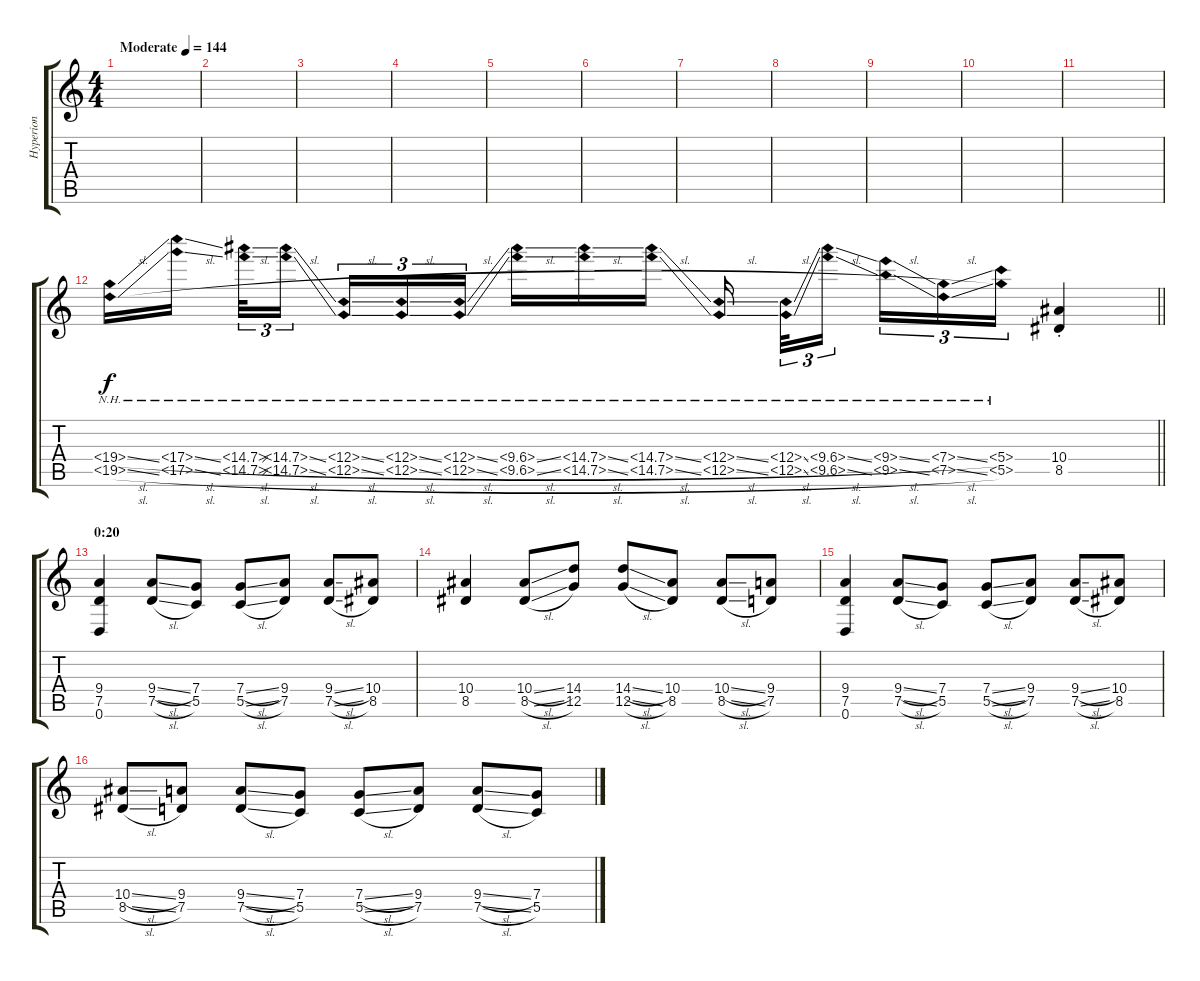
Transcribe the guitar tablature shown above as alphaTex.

\track ("Hyperion" "Hyperion") {instrument distortionguitar}
\staff {score tabs}
\tuning (D4 A3 F3 C3 G2 D2) {hide}
\ts (4 4)
\tempo (144 "Moderate")
\clef g2
\ks c
|
|
|
|
|
|
|
|
|
|
|
\barLineRight lightlight
(19.4{nh sl} 19.5{nh sl}).16 (17.4{nh sl} 17.5{nh sl}).16{beam splitsecondary} (15.4{nh sl} 15.5{nh sl}).32{tu (3 2)} (14.4{nh sl} 14.5{nh sl}).16{tu (3 2) beam splitsecondary} (13.4{nh sl} 13.5{nh sl}).16{tu (3 2)} (12.4{nh sl} 12.5{nh sl}).16{tu (3 2)} (11.4{nh sl} 11.5{nh sl}).16{tu (3 2) beam splitsecondary} (10.4{nh sl} 10.5{nh sl}).16 (15.4{nh sl} 15.5{nh sl}).16 (14.4{nh sl} 14.5{nh sl}).16 (13.4{nh sl} 13.5{nh sl}).16{beam splitsecondary} (12.4{nh sl} 12.5{nh sl}).32{tu (3 2)} (10.4{nh sl} 10.5{nh sl}).16{tu (3 2) beam splitsecondary} (9.4{nh sl} 9.5{nh sl}).16{tu (3 2)} (7.4{nh sl} 7.5{nh sl}).16{tu (3 2)} (5.4{nh} 5.5{nh}).16{tu (3 2)} (10.4{st} 8.5{st}).4 |
\section ("" "0:20")
(9.4 7.5 0.6).4 (9.4{sl} 7.5{sl}).8 (7.4 5.5).8 (7.4{sl} 5.5{sl}).8 (9.4 7.5).8 (9.4{sl} 7.5{sl}).8 (10.4 8.5).8 |
(10.4 8.5).4 (10.4{sl} 8.5{sl}).8 (14.4 12.5).8 (14.4{sl} 12.5{sl}).8 (10.4 8.5).8 (10.4{sl} 8.5{sl}).8 (9.4 7.5).8 |
(9.4 7.5 0.6).4 (9.4{sl} 7.5{sl}).8 (7.4 5.5).8 (7.4{sl} 5.5{sl}).8 (9.4 7.5).8 (9.4{sl} 7.5{sl}).8 (10.4 8.5).8 |
(10.4{sl} 8.5{sl}).8 (9.4 7.5).8 (9.4{sl} 7.5{sl}).8 (7.4 5.5).8 (7.4{sl} 5.5{sl}).8 (9.4 7.5).8 (9.4{sl} 7.5{sl}).8 (7.4 5.5).8
